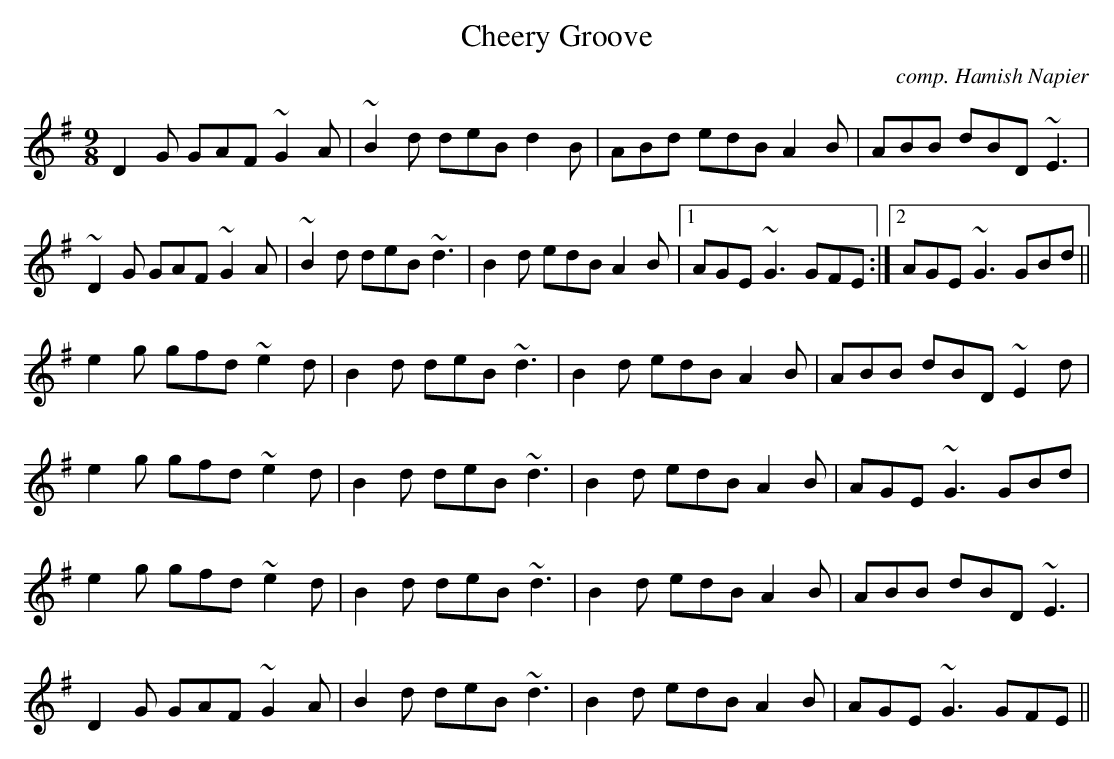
X:1
T: Cheery Groove
C: comp. Hamish Napier
M: 9/8
L: 1/8
K: Gmaj
D2 G GAF ~G2 A|~B2 d deB d2 B|ABd edB A2 B|ABB dBD ~E3|
~D2 G GAF ~G2 A|~B2 d deB ~d3|B2 d edB A2 B|1 AGE ~G3 GFE:|2 AGE ~G3 GBd||
e2 g gfd ~e2 d|B2 d deB ~d3|B2 d edB A2 B|ABB dBD ~E2 d|
e2 g gfd ~e2 d|B2 d deB ~d3|B2 d edB A2 B|AGE ~G3 GBd|
e2 g gfd ~e2 d|B2 d deB ~d3|B2 d edB A2 B|ABB dBD ~E3|
D2 G GAF ~G2 A|B2 d deB ~d3|B2 d edB A2 B|AGE ~G3 GFE||
